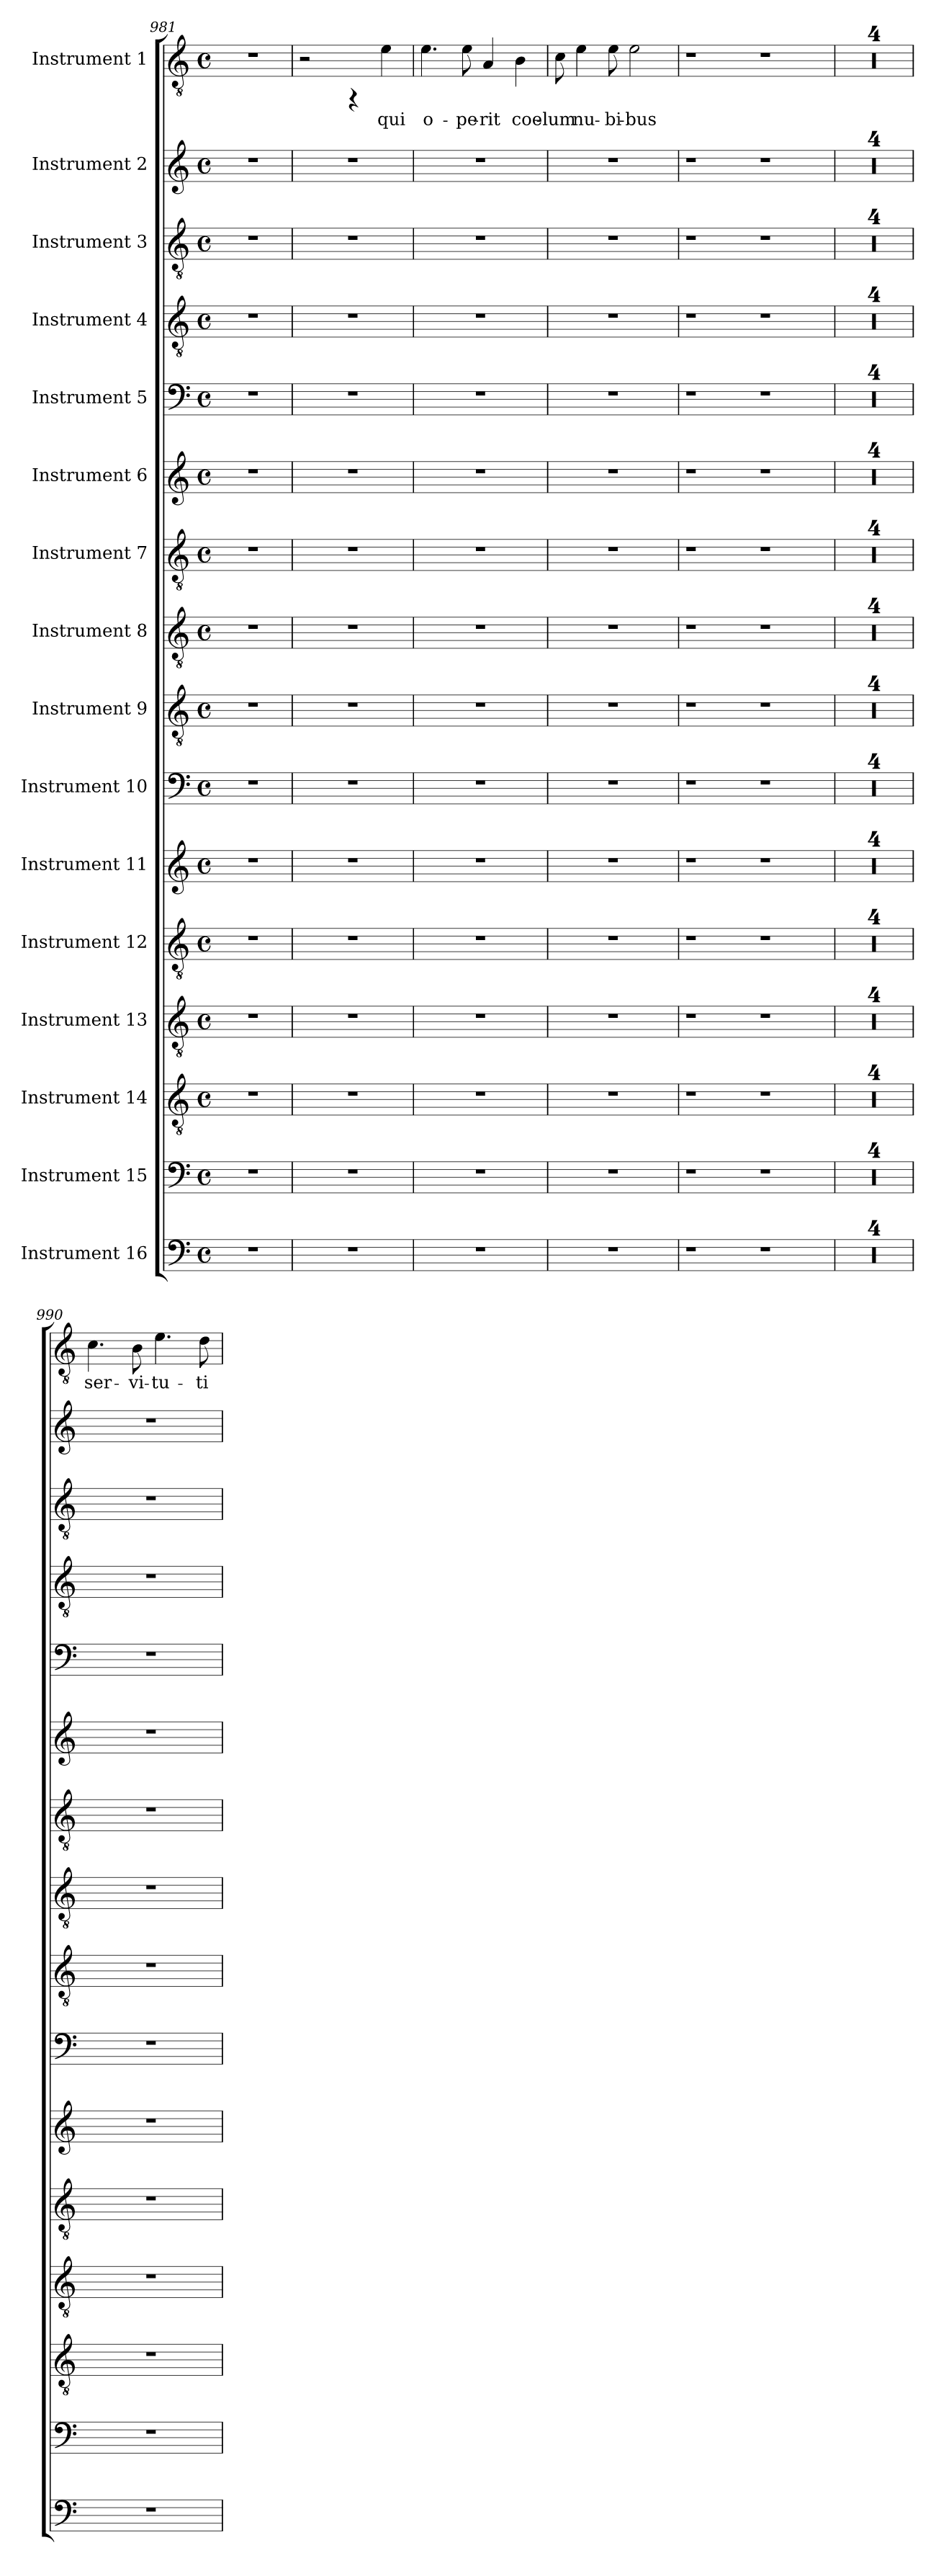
**kern	**kern	**kern	**kern	**kern	**kern	**kern	**kern	**kern	**kern	**kern	**kern	**kern	**kern	**kern	**kern	**text
*part16	*part15	*part14	*part13	*part12	*part11	*part10	*part9	*part8	*part7	*part6	*part5	*part4	*part3	*part2	*part1	*part1
*staff16	*staff15	*staff14	*staff13	*staff12	*staff11	*staff10	*staff9	*staff8	*staff7	*staff6	*staff5	*staff4	*staff3	*staff2	*staff1	*staff1
*I"Instrument 16	*I"Instrument 15	*I"Instrument 14	*I"Instrument 13	*I"Instrument 12	*I"Instrument 11	*I"Instrument 10	*I"Instrument 9	*I"Instrument 8	*I"Instrument 7	*I"Instrument 6	*I"Instrument 5	*I"Instrument 4	*I"Instrument 3	*I"Instrument 2	*I"Instrument 1	*
*clefF4	*clefF4	*clefGv2	*clefGv2	*clefGv2	*clefG2	*clefF4	*clefGv2	*clefGv2	*clefGv2	*clefG2	*clefF4	*clefGv2	*clefGv2	*clefG2	*clefGv2	*
*k[]	*k[]	*k[]	*k[]	*k[]	*k[]	*k[]	*k[]	*k[]	*k[]	*k[]	*k[]	*k[]	*k[]	*k[]	*k[]	*
*C:	*C:	*C:	*C:	*C:	*C:	*C:	*C:	*C:	*C:	*C:	*C:	*C:	*C:	*C:	*C:	*
*M4/4	*M4/4	*M4/4	*M4/4	*M4/4	*M4/4	*M4/4	*M4/4	*M4/4	*M4/4	*M4/4	*M4/4	*M4/4	*M4/4	*M4/4	*M4/4	*
*met(c)	*met(c)	*met(c)	*met(c)	*met(c)	*met(c)	*met(c)	*met(c)	*met(c)	*met(c)	*met(c)	*met(c)	*met(c)	*met(c)	*met(c)	*met(c)	*
=981	=981	=981	=981	=981	=981	=981	=981	=981	=981	=981	=981	=981	=981	=981	=981	=981
1r	1r	1r	1r	1r	1r	1r	1r	1r	1r	1r	1r	1r	1r	1r	1r	.
!!LO:LB:g=z
=982	=982	=982	=982	=982	=982	=982	=982	=982	=982	=982	=982	=982	=982	=982	=982	=982
1r	1r	1r	1r	1r	1r	1r	1r	1r	1r	1r	1r	1r	1r	1r	2r	.
.	.	.	.	.	.	.	.	.	.	.	.	.	.	.	4rFF	.
!	!	!	!	!	!	!	!	!	!	!	!	!	!	!	!	!LO:LY:b:cj
.	.	.	.	.	.	.	.	.	.	.	.	.	.	.	4e\	qui
=983	=983	=983	=983	=983	=983	=983	=983	=983	=983	=983	=983	=983	=983	=983	=983	=983
!	!	!	!	!	!	!	!	!	!	!	!	!	!	!	!	!LO:LY:b:cj
1r	1r	1r	1r	1r	1r	1r	1r	1r	1r	1r	1r	1r	1r	1r	4.e\	o-
!	!	!	!	!	!	!	!	!	!	!	!	!	!	!	!	!LO:LY:b:cj
.	.	.	.	.	.	.	.	.	.	.	.	.	.	.	8e\	-pe-
!	!	!	!	!	!	!	!	!	!	!	!	!	!	!	!	!LO:LY:b:cj
.	.	.	.	.	.	.	.	.	.	.	.	.	.	.	4A/	-rit
!	!	!	!	!	!	!	!	!	!	!	!	!	!	!	!	!LO:LY:b:cj
.	.	.	.	.	.	.	.	.	.	.	.	.	.	.	4B\	coe-
=984	=984	=984	=984	=984	=984	=984	=984	=984	=984	=984	=984	=984	=984	=984	=984	=984
!	!	!	!	!	!	!	!	!	!	!	!	!	!	!	!	!LO:LY:b:cj
1r	1r	1r	1r	1r	1r	1r	1r	1r	1r	1r	1r	1r	1r	1r	8c\	-lum
!	!	!	!	!	!	!	!	!	!	!	!	!	!	!	!	!LO:LY:b:cj
.	.	.	.	.	.	.	.	.	.	.	.	.	.	.	4e\	nu-
!	!	!	!	!	!	!	!	!	!	!	!	!	!	!	!	!LO:LY:b:cj
.	.	.	.	.	.	.	.	.	.	.	.	.	.	.	8e\	-bi-
!	!	!	!	!	!	!	!	!	!	!	!	!	!	!	!	!LO:LY:b:cj
.	.	.	.	.	.	.	.	.	.	.	.	.	.	.	2e\	-bus
=985	=985	=985	=985	=985	=985	=985	=985	=985	=985	=985	=985	=985	=985	=985	=985	=985
1r	1r	1r	1r	1r	1r	1r	1r	1r	1r	1r	1r	1r	1r	1r	1r	.
1r	1r	1r	1r	1r	1r	1r	1r	1r	1r	1r	1r	1r	1r	1r	1r	.
=986	=986	=986	=986	=986	=986	=986	=986	=986	=986	=986	=986	=986	=986	=986	=986	=986
1r	1r	1r	1r	1r	1r	1r	1r	1r	1r	1r	1r	1r	1r	1r	1r	.
=987	=987	=987	=987	=987	=987	=987	=987	=987	=987	=987	=987	=987	=987	=987	=987	=987
1r	1r	1r	1r	1r	1r	1r	1r	1r	1r	1r	1r	1r	1r	1r	1r	.
=988	=988	=988	=988	=988	=988	=988	=988	=988	=988	=988	=988	=988	=988	=988	=988	=988
1r	1r	1r	1r	1r	1r	1r	1r	1r	1r	1r	1r	1r	1r	1r	1r	.
=989	=989	=989	=989	=989	=989	=989	=989	=989	=989	=989	=989	=989	=989	=989	=989	=989
1r	1r	1r	1r	1r	1r	1r	1r	1r	1r	1r	1r	1r	1r	1r	1r	.
=990	=990	=990	=990	=990	=990	=990	=990	=990	=990	=990	=990	=990	=990	=990	=990	=990
!	!	!	!	!	!	!	!	!	!	!	!	!	!	!	!	!LO:LY:b:cj
1r	1r	1r	1r	1r	1r	1r	1r	1r	1r	1r	1r	1r	1r	1r	4.c\	ser-
!	!	!	!	!	!	!	!	!	!	!	!	!	!	!	!	!LO:LY:b:cj
.	.	.	.	.	.	.	.	.	.	.	.	.	.	.	8B\	-vi-
!	!	!	!	!	!	!	!	!	!	!	!	!	!	!	!	!LO:LY:b:cj
.	.	.	.	.	.	.	.	.	.	.	.	.	.	.	4.e\	-tu-
!	!	!	!	!	!	!	!	!	!	!	!	!	!	!	!	!LO:LY:b:cj
.	.	.	.	.	.	.	.	.	.	.	.	.	.	.	8d\	-ti
=	=	=	=	=	=	=	=	=	=	=	=	=	=	=	=	=
*-	*-	*-	*-	*-	*-	*-	*-	*-	*-	*-	*-	*-	*-	*-	*-	*-
